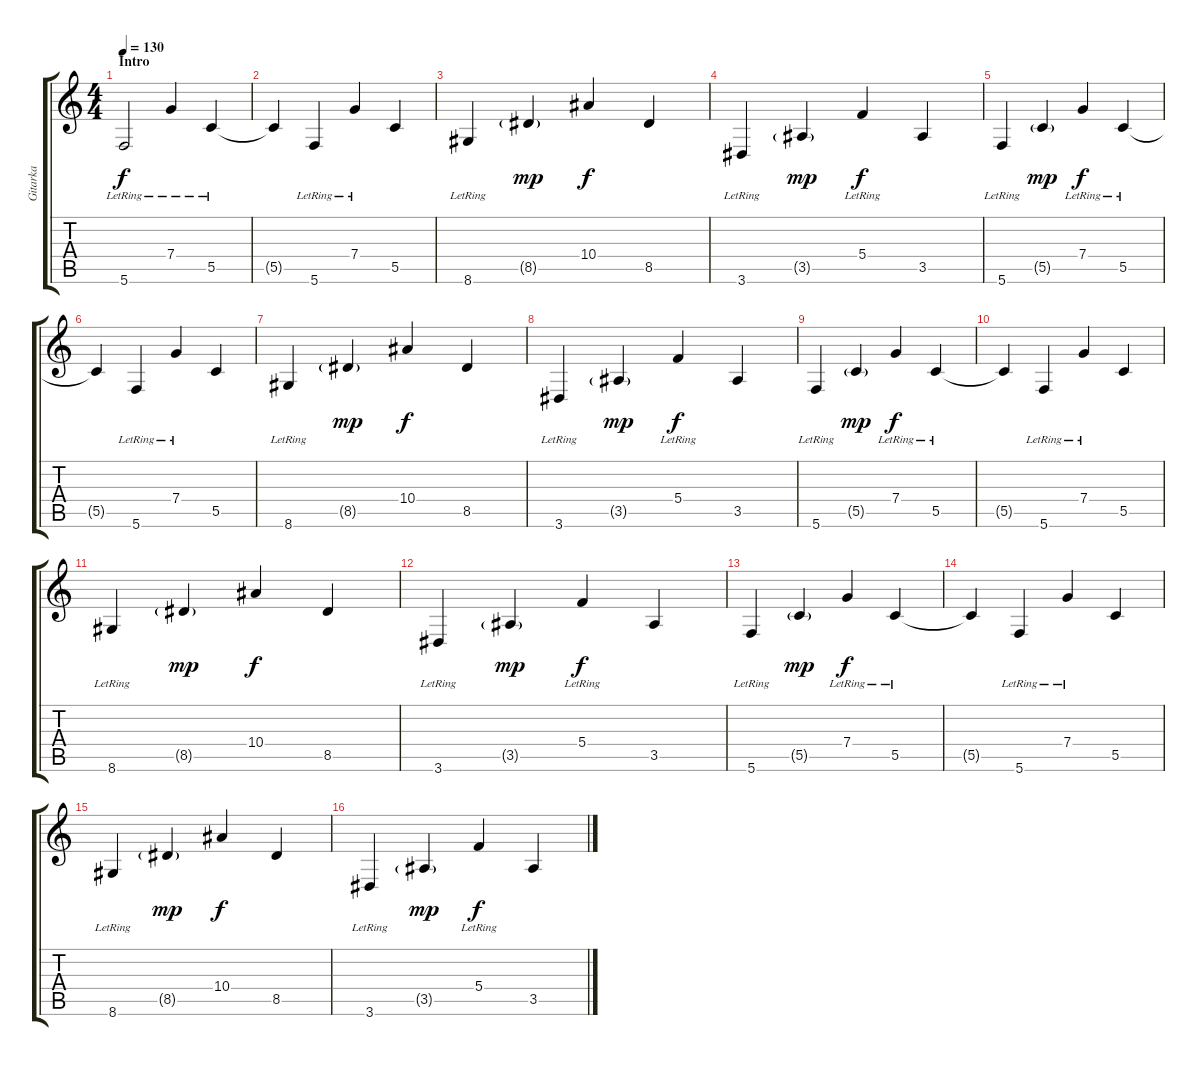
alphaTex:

\track ("Gitarka" "Gitarka") {instrument electricguitarjazz}
\staff {score tabs}
\tuning (D4 A3 F3 C3 G2 C2) {hide}
\ts (4 4)
\section ("" "Intro")
\tempo 130
\clef g2
\ks c
5.6{lr}.2{dy f instrument electricguitarjazz} 7.4{lr}.4 5.5{lr}.4 |
5.5{t}.4 5.6{lr}.4 7.4{lr}.4 5.5.4 |
8.6{lr}.4 8.5{g}.4{dy mp} 10.4.4{dy f} 8.5.4 |
3.6{lr}.4 3.5{g}.4{dy mp} 5.4{lr}.4{dy f} 3.5.4 |
5.6{lr}.4 5.5{g}.4{dy mp} 7.4{lr}.4{dy f} 5.5{lr}.4 |
5.5{t}.4 5.6{lr}.4 7.4{lr}.4 5.5.4 |
8.6{lr}.4 8.5{g}.4{dy mp} 10.4.4{dy f} 8.5.4 |
3.6{lr}.4 3.5{g}.4{dy mp} 5.4{lr}.4{dy f} 3.5.4 |
5.6{lr}.4 5.5{g}.4{dy mp} 7.4{lr}.4{dy f} 5.5{lr}.4 |
5.5{t}.4 5.6{lr}.4 7.4{lr}.4 5.5.4 |
8.6{lr}.4 8.5{g}.4{dy mp} 10.4.4{dy f} 8.5.4 |
3.6{lr}.4 3.5{g}.4{dy mp} 5.4{lr}.4{dy f} 3.5.4 |
5.6{lr}.4 5.5{g}.4{dy mp} 7.4{lr}.4{dy f} 5.5{lr}.4 |
5.5{t}.4 5.6{lr}.4 7.4{lr}.4 5.5.4 |
8.6{lr}.4 8.5{g}.4{dy mp} 10.4.4{dy f} 8.5.4 |
3.6{lr}.4 3.5{g}.4{dy mp} 5.4{lr}.4{dy f} 3.5.4
